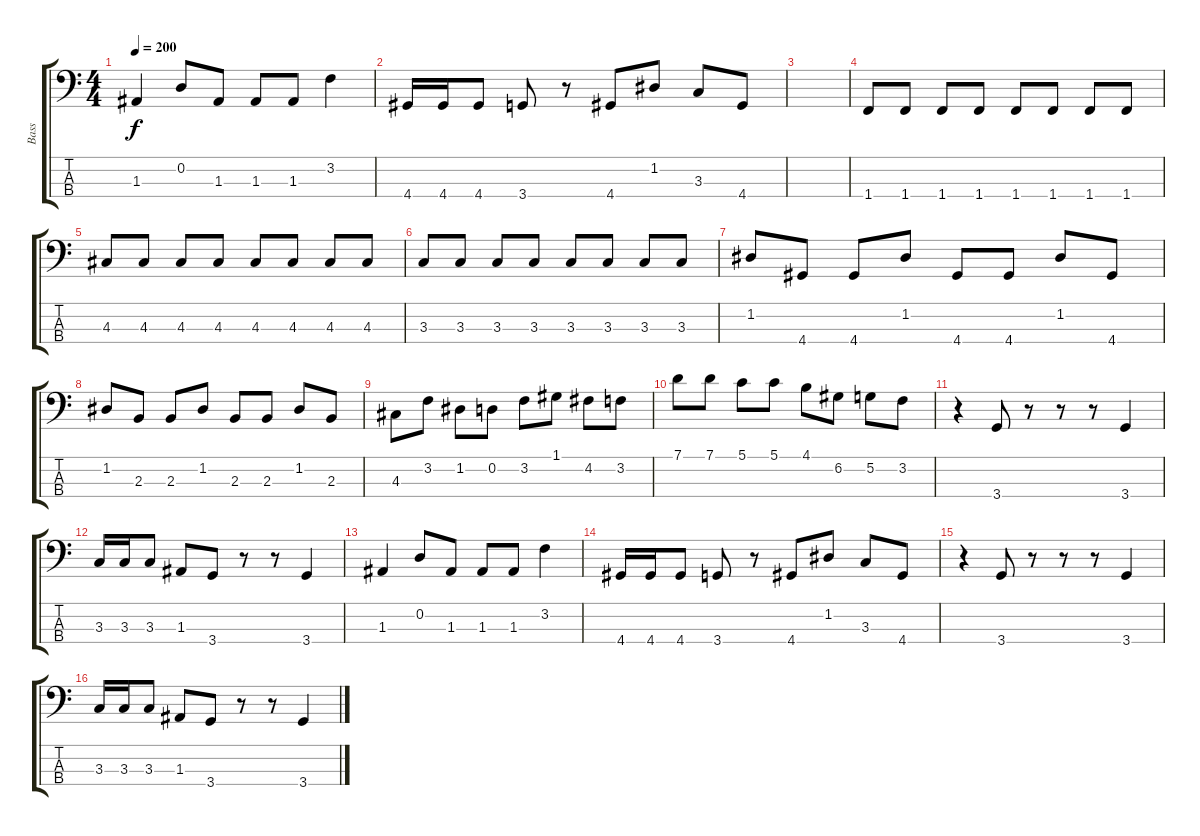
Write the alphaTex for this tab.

\track ("Bass" "Bass") {instrument electricbasspick}
\staff {score tabs}
\tuning (G2 D2 A1 E1) {hide}
\ts (4 4)
\tempo 200
\clef f4
\ks c
1.3.4{dy f} 0.2.8 1.3.8 1.3.8 1.3.8 3.2.4 |
4.4.16 4.4.16 4.4.8 3.4.8 r.8 4.4.8 1.2.8 3.3.8 4.4.8 |
|
1.4.8 1.4.8 1.4.8 1.4.8 1.4.8 1.4.8 1.4.8 1.4.8 |
4.3.8 4.3.8 4.3.8 4.3.8 4.3.8 4.3.8 4.3.8 4.3.8 |
3.3.8 3.3.8 3.3.8 3.3.8 3.3.8 3.3.8 3.3.8 3.3.8 |
1.2.8 4.4.8 4.4.8 1.2.8 4.4.8 4.4.8 1.2.8 4.4.8 |
1.2.8 2.3.8 2.3.8 1.2.8 2.3.8 2.3.8 1.2.8 2.3.8 |
4.3.8 3.2.8 1.2.8 0.2.8 3.2.8 1.1.8 4.2.8 3.2.8 |
7.1.8 7.1.8 5.1.8 5.1.8 4.1.8 6.2.8 5.2.8 3.2.8 |
r.4 3.4.8 r.8 r.8 r.8 3.4.4 |
3.3.16 3.3.16 3.3.8 1.3.8 3.4.8 r.8 r.8 3.4.4 |
1.3.4 0.2.8 1.3.8 1.3.8 1.3.8 3.2.4 |
4.4.16 4.4.16 4.4.8 3.4.8 r.8 4.4.8 1.2.8 3.3.8 4.4.8 |
r.4 3.4.8 r.8 r.8 r.8 3.4.4 |
3.3.16 3.3.16 3.3.8 1.3.8 3.4.8 r.8 r.8 3.4.4
